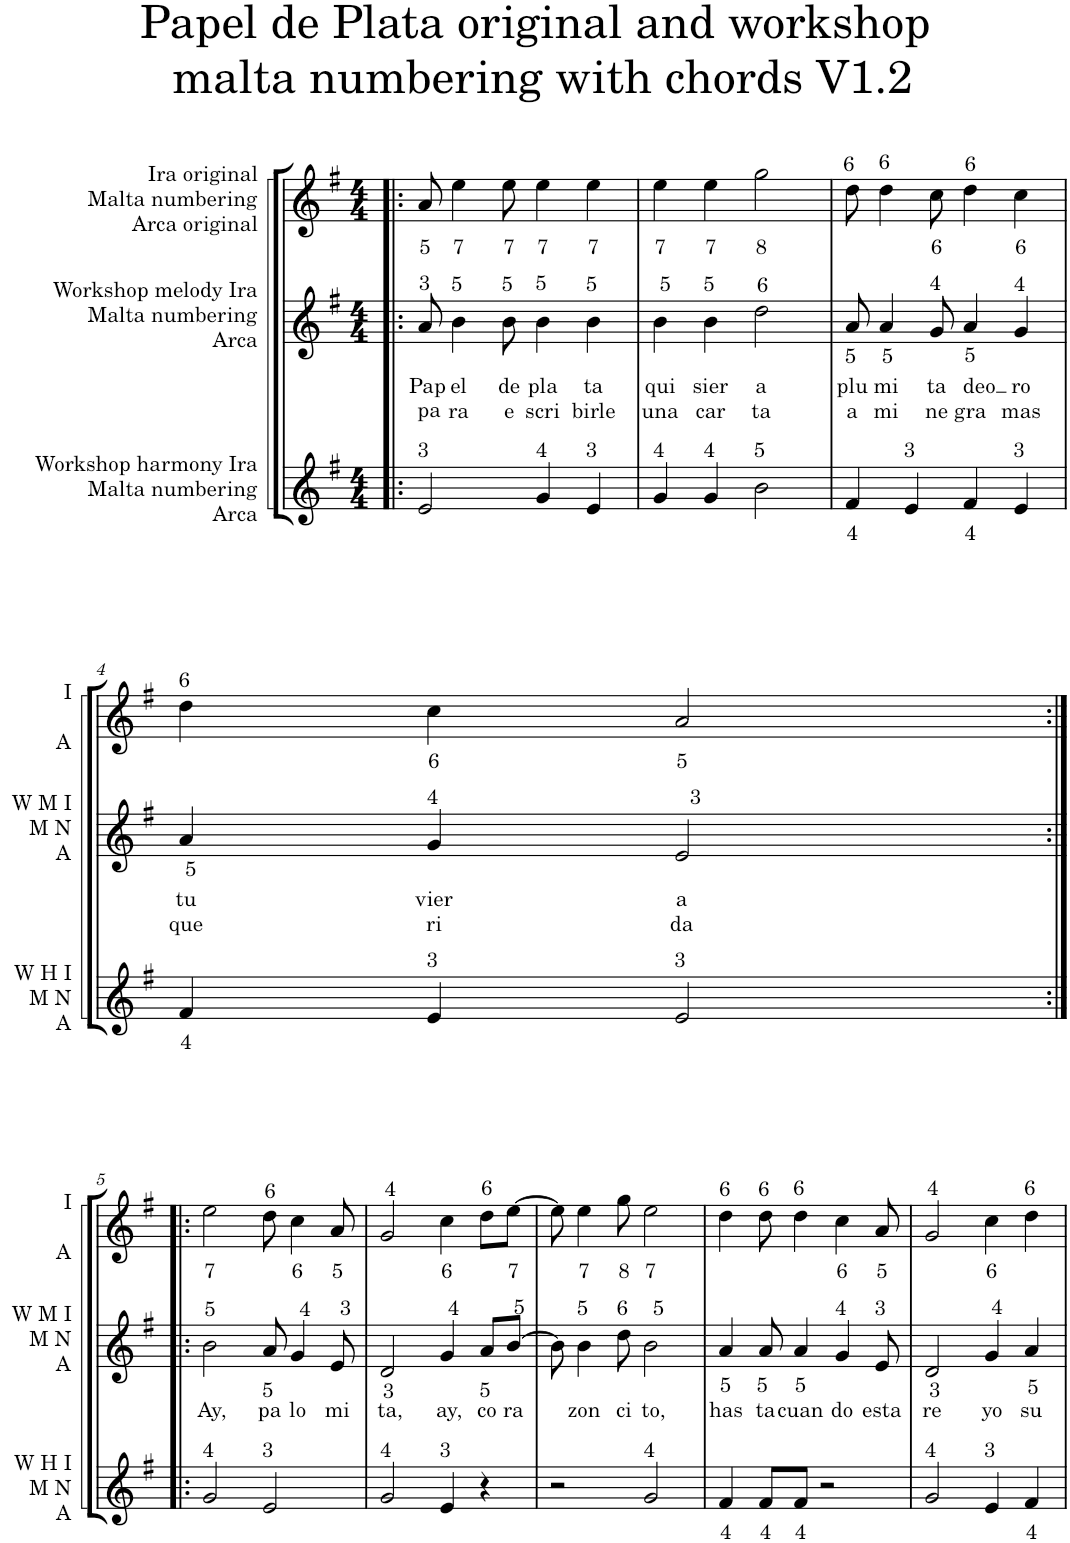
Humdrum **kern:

**kern	**text	**kern	**text	**text	**kern	**text
*part3	*part3	*part2	*part2	*part2	*part1	*part1
*staff3	*staff3	*staff2	*staff2	*staff2	*staff1	*staff1
*I"Workshop harmony Ira Malta numbering                                     Arca	*	*I"Workshop melody Ira Malta numbering                                 Arca	*	*	*I"Ira original Malta numbering Arca original	*
*I'W H I M N A	*	*I'W M I M N          A	*	*	*I'I  A	*
*clefG2	*	*clefG2	*	*	*clefG2	*
*k[f#]	*	*k[f#]	*	*	*k[f#]	*
*M4/4	*	*M4/4	*	*	*M4/4	*
=1!|:	=1!|:	=1!|:	=1!|:	=1!|:	=1!|:	=1!|:
!	!	!LO:TX:a:t=3	!	!	!	!
!LO:TX:a:t=3	!	!	!	!	!	!
!	!	!	!LO:LY:b	!LO:LY:b	!	!LO:LY:b
2e/	.	8a/	Pap	pa	8a/	5
!	!	!LO:TX:a:t=5	!	!	!	!
!	!	!	!LO:LY:b	!LO:LY:b	!	!LO:LY:b
.	.	4b\	el	ra	4ee\	7
!	!	!LO:TX:a:t=5	!	!	!	!
!	!	!	!LO:LY:b	!LO:LY:b	!	!LO:LY:b
.	.	8b\	de	e	8ee\	7
!	!	!LO:TX:a:t=5	!	!	!	!
!LO:TX:a:t=4	!	!	!	!	!	!
!	!	!	!LO:LY:b	!LO:LY:b	!	!LO:LY:b
4g/	.	4b\	pla	scri	4ee\	7
!	!	!LO:TX:a:t=5	!	!	!	!
!LO:TX:a:t=3	!	!	!	!	!	!
!	!	!	!LO:LY:b	!LO:LY:b	!	!LO:LY:b
4e/	.	4b\	ta	birle	4ee\	7
=2	=2	=2	=2	=2	=2	=2
!	!	!LO:TX:a:t=5	!	!	!	!
!LO:TX:a:t=4	!	!	!	!	!	!
!	!	!	!LO:LY:b	!LO:LY:b	!	!LO:LY:b
4g/	.	4b\	qui	una	4ee\	7
!	!	!LO:TX:a:t=5	!	!	!	!
!LO:TX:a:t=4	!	!	!	!	!	!
!	!	!	!LO:LY:b	!LO:LY:b	!	!LO:LY:b
4g/	.	4b\	sier	car	4ee\	7
!	!	!LO:TX:a:t=6	!	!	!	!
!LO:TX:a:t=5	!	!	!	!	!	!
!	!	!	!LO:LY:b	!LO:LY:b	!	!LO:LY:b
2b\	.	2dd\	a	ta	2gg\	8
=3	=3	=3	=3	=3	=3	=3
!	!	!	!	!	!LO:TX:a:t=6	!
!	!	!LO:TX:b:t=5	!	!	!	!
!	!LO:LY:b	!	!LO:LY:b	!LO:LY:b	!	!
4f#/	4	8a/	plu	a	8dd\	.
!	!	!	!	!	!LO:TX:a:t=6	!
!	!	!LO:TX:b:t=5	!	!	!	!
!	!	!	!LO:LY:b	!LO:LY:b	!	!
.	.	4a/	mi	mi	4dd\	.
!LO:TX:a:t=3	!	!	!	!	!	!
4e/	.	.	.	.	.	.
!	!	!LO:TX:a:t=4	!	!	!	!
!	!	!	!LO:LY:b	!LO:LY:b	!	!LO:LY:b
.	.	8g/	ta	ne	8cc\	6
!	!	!	!	!	!LO:TX:a:t=6	!
!	!	!LO:TX:b:t=5	!	!	!	!
!	!LO:LY:b	!	!LO:LY:b	!LO:LY:b	!	!
4f#/	4	4a/	deo	gra	4dd\	.
!	!	!LO:TX:a:t=4	!	!	!	!
!LO:TX:a:t=3	!	!	!	!	!	!
!	!	!	!LO:LY:b	!LO:LY:b	!	!LO:LY:b
4e/	.	4g/	ro	mas	4cc\	6
!!LO:LB:g=z
=4	=4	=4	=4	=4	=4	=4
!	!	!	!	!	!LO:TX:a:t=6	!
!	!	!LO:TX:b:t=5	!	!	!	!
!	!LO:LY:b	!	!LO:LY:b	!LO:LY:b	!	!
4f#/	4	4a/	tu	que	4dd\	.
!	!	!LO:TX:a:t=4	!	!	!	!
!LO:TX:a:t=3	!	!	!	!	!	!
!	!	!	!LO:LY:b	!LO:LY:b	!	!LO:LY:b
4e/	.	4g/	vier	ri	4cc\	6
!	!	!LO:TX:a:t=3	!	!	!	!
!LO:TX:a:t=3	!	!	!	!	!	!
!	!	!	!LO:LY:b	!LO:LY:b	!	!LO:LY:b
2e/	.	2e/	a	da	2a/	5
!!LO:LB:g=z
=5:|!|:	=5:|!|:	=5:|!|:	=5:|!|:	=5:|!|:	=5:|!|:	=5:|!|:
!	!	!LO:TX:a:t=5	!	!	!	!
!LO:TX:a:t=4	!	!	!	!	!	!
!	!	!	!LO:LY:b	!	!	!LO:LY:b
2g/	.	2b\	Ay,	.	2ee\	7
!	!	!	!	!	!LO:TX:a:t=6	!
!	!	!LO:TX:b:t=5	!	!	!	!
!LO:TX:a:t=3	!	!	!	!	!	!
!	!	!	!LO:LY:b	!	!	!
2e/	.	8a/	pa	.	8dd\	.
!	!	!LO:TX:a:t=4	!	!	!	!
!	!	!	!LO:LY:b	!	!	!LO:LY:b
.	.	4g/	lo	.	4cc\	6
!	!	!LO:TX:a:t=3	!	!	!	!
!	!	!	!LO:LY:b	!	!	!LO:LY:b
.	.	8e/	mi	.	8a/	5
=6	=6	=6	=6	=6	=6	=6
!	!	!	!	!	!LO:TX:a:t=4	!
!	!	!LO:TX:b:t=3	!	!	!	!
!LO:TX:a:t=4	!	!	!	!	!	!
!	!	!	!LO:LY:b	!	!	!
2g/	.	2d/	ta,	.	2g/	.
!	!	!LO:TX:a:t=4	!	!	!	!
!LO:TX:a:t=3	!	!	!	!	!	!
!	!	!	!LO:LY:b	!	!	!LO:LY:b
4e/	.	4g/	ay,	.	4cc\	6
!	!	!	!	!	!LO:TX:a:t=6	!
!	!	!LO:TX:b:t=5	!	!	!	!
!	!	!	!LO:LY:b	!	!	!
4r	.	8a/L	co	.	8dd\L	.
!	!	!LO:TX:a:t=5	!	!	!	!
!	!	!	!LO:LY:b	!	!	!LO:LY:b
.	.	[8b/J	ra	.	[8ee\J	7
=7	=7	=7	=7	=7	=7	=7
2r	.	8b\]	.	.	8ee\]	.
!	!	!LO:TX:a:t=5	!	!	!	!
!	!	!	!LO:LY:b	!	!	!LO:LY:b
.	.	4b\	zon	.	4ee\	7
!	!	!LO:TX:a:t=6	!	!	!	!
!	!	!	!LO:LY:b	!	!	!LO:LY:b
.	.	8dd\	ci	.	8gg\	8
!	!	!LO:TX:a:t=5	!	!	!	!
!LO:TX:a:t=4	!	!	!	!	!	!
!	!	!	!LO:LY:b	!	!	!LO:LY:b
2g/	.	2b\	to,	.	2ee\	7
=8	=8	=8	=8	=8	=8	=8
!	!	!	!	!	!LO:TX:a:t=6	!
!	!	!LO:TX:b:t=5	!	!	!	!
!	!LO:LY:b	!	!LO:LY:b	!	!	!
4f#/	4	4a/	has	.	4dd\	.
!	!	!	!	!	!LO:TX:a:t=6	!
!	!	!LO:TX:b:t=5	!	!	!	!
!	!LO:LY:b	!	!LO:LY:b	!	!	!
8f#/L	4	8a/	ta	.	8dd\	.
!	!	!	!	!	!LO:TX:a:t=6	!
!	!	!LO:TX:b:t=5	!	!	!	!
!	!LO:LY:b	!	!LO:LY:b	!	!	!
8f#/J	4	4a/	cuan	.	4dd\	.
2r	.	.	.	.	.	.
!	!	!LO:TX:a:t=4	!	!	!	!
!	!	!	!LO:LY:b	!	!	!LO:LY:b
.	.	4g/	do	.	4cc\	6
!	!	!LO:TX:a:t=3	!	!	!	!
!	!	!	!LO:LY:b	!	!	!LO:LY:b
.	.	8e/	esta	.	8a/	5
=9	=9	=9	=9	=9	=9	=9
!	!	!	!	!	!LO:TX:a:t=4	!
!	!	!LO:TX:b:t=3	!	!	!	!
!LO:TX:a:t=4	!	!	!	!	!	!
!	!	!	!LO:LY:b	!	!	!
2g/	.	2d/	re	.	2g/	.
!	!	!LO:TX:a:t=4	!	!	!	!
!LO:TX:a:t=3	!	!	!	!	!	!
!	!	!	!LO:LY:b	!	!	!LO:LY:b
4e/	.	4g/	yo	.	4cc\	6
!	!	!	!	!	!LO:TX:a:t=6	!
!	!	!LO:TX:b:t=5	!	!	!	!
!	!LO:LY:b	!	!LO:LY:b	!	!	!
4f#/	4	4a/	su	.	4dd\	.
=	=	=	=	=	=	=
*-	*-	*-	*-	*-	*-	*-
